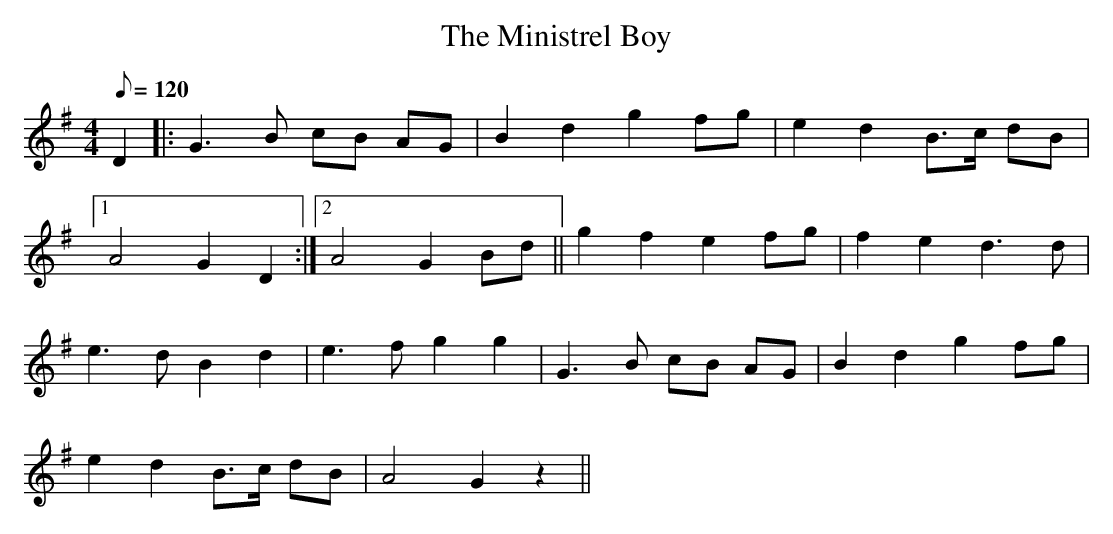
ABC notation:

X:1
T:The Ministrel Boy
M:4/4
L:1/8
Q:120
K:G
D2 |:G3 B cB AG |B2 d2 g2 fg |e2 d2 B3/2c/ dB |1
A4 G2 D2 :|2A4 G2 Bd ||g2 f2 e2 fg |f2 e2 d3 d |
e3 d B2 d2 |e3 f g2 g2 |G3 B cB AG |B2 d2 g2 fg |
e2 d2 B3/2c/ dB |A4 G2 z2 ||
